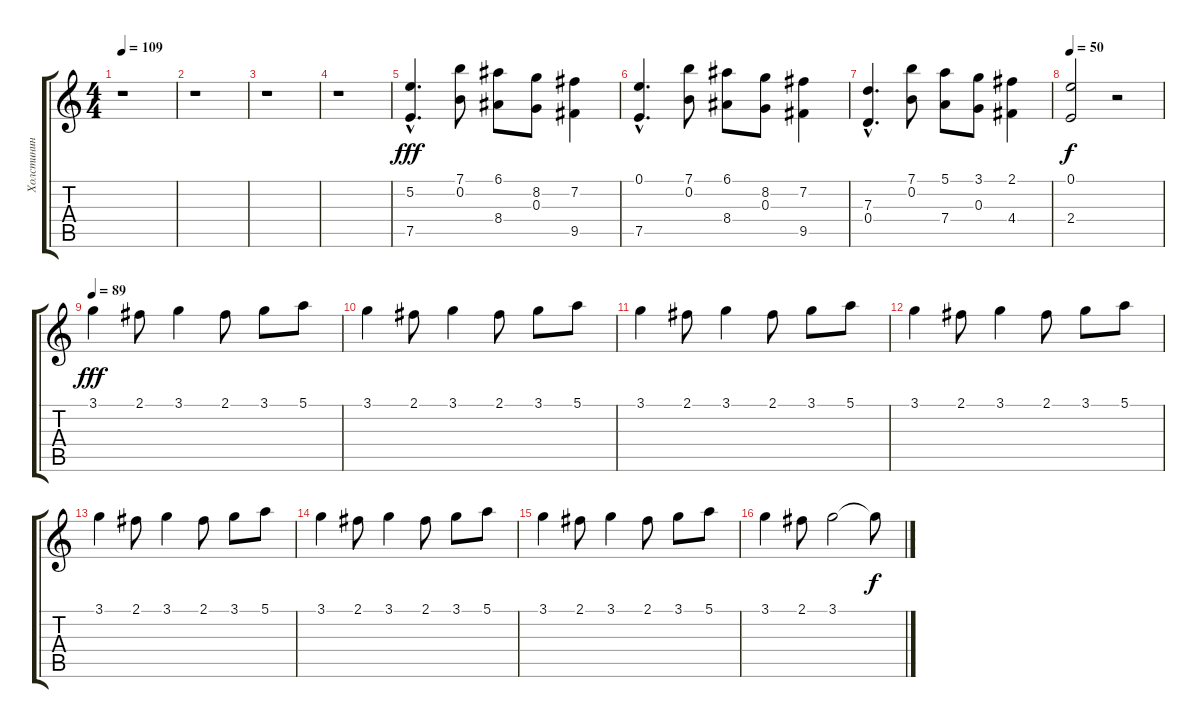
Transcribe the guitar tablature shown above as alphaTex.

\track ("Холстинин" "Холстинин") {instrument distortionguitar}
\staff {score tabs}
\tuning (E4 B3 G3 D3 A2 E2) {hide}
\ts (4 4)
\tempo 109
\tempo 60
\tempo 109
\clef g2
\ks c
r.1{dy fff instrument distortionguitar} |
r.1 |
r.1 |
r.1 |
(5.2{hac} 7.5{hac}).4{d volume 12 instrument choiraahs} (7.1 0.2).8 (6.1 8.4).8 (8.2 0.3).8 (7.2 9.5).4 |
(0.1{hac} 7.5{hac}).4{d} (7.1 0.2).8 (6.1 8.4).8 (8.2 0.3).8 (7.2 9.5).4 |
(7.3{hac} 0.4{hac}).4{d} (7.1 0.2).8 (5.1 7.4).8 (3.1 0.3).8 (2.1 4.4).4 |
\tempo 50
(0.1 2.4).2{dy f} r.2 |
\tempo 89
3.1.4{dy fff volume 16 balance 16 instrument acousticguitarsteel} 2.1.8 3.1.4 2.1.8 3.1.8 5.1.8 |
3.1.4 2.1.8 3.1.4 2.1.8 3.1.8 5.1.8 |
3.1.4 2.1.8 3.1.4 2.1.8 3.1.8 5.1.8 |
3.1.4 2.1.8 3.1.4 2.1.8 3.1.8 5.1.8 |
3.1.4 2.1.8 3.1.4 2.1.8 3.1.8 5.1.8 |
3.1.4 2.1.8 3.1.4 2.1.8 3.1.8 5.1.8 |
3.1.4 2.1.8 3.1.4 2.1.8 3.1.8 5.1.8 |
3.1.4 2.1.8 3.1.2 3.1{t}.8{dy f}
